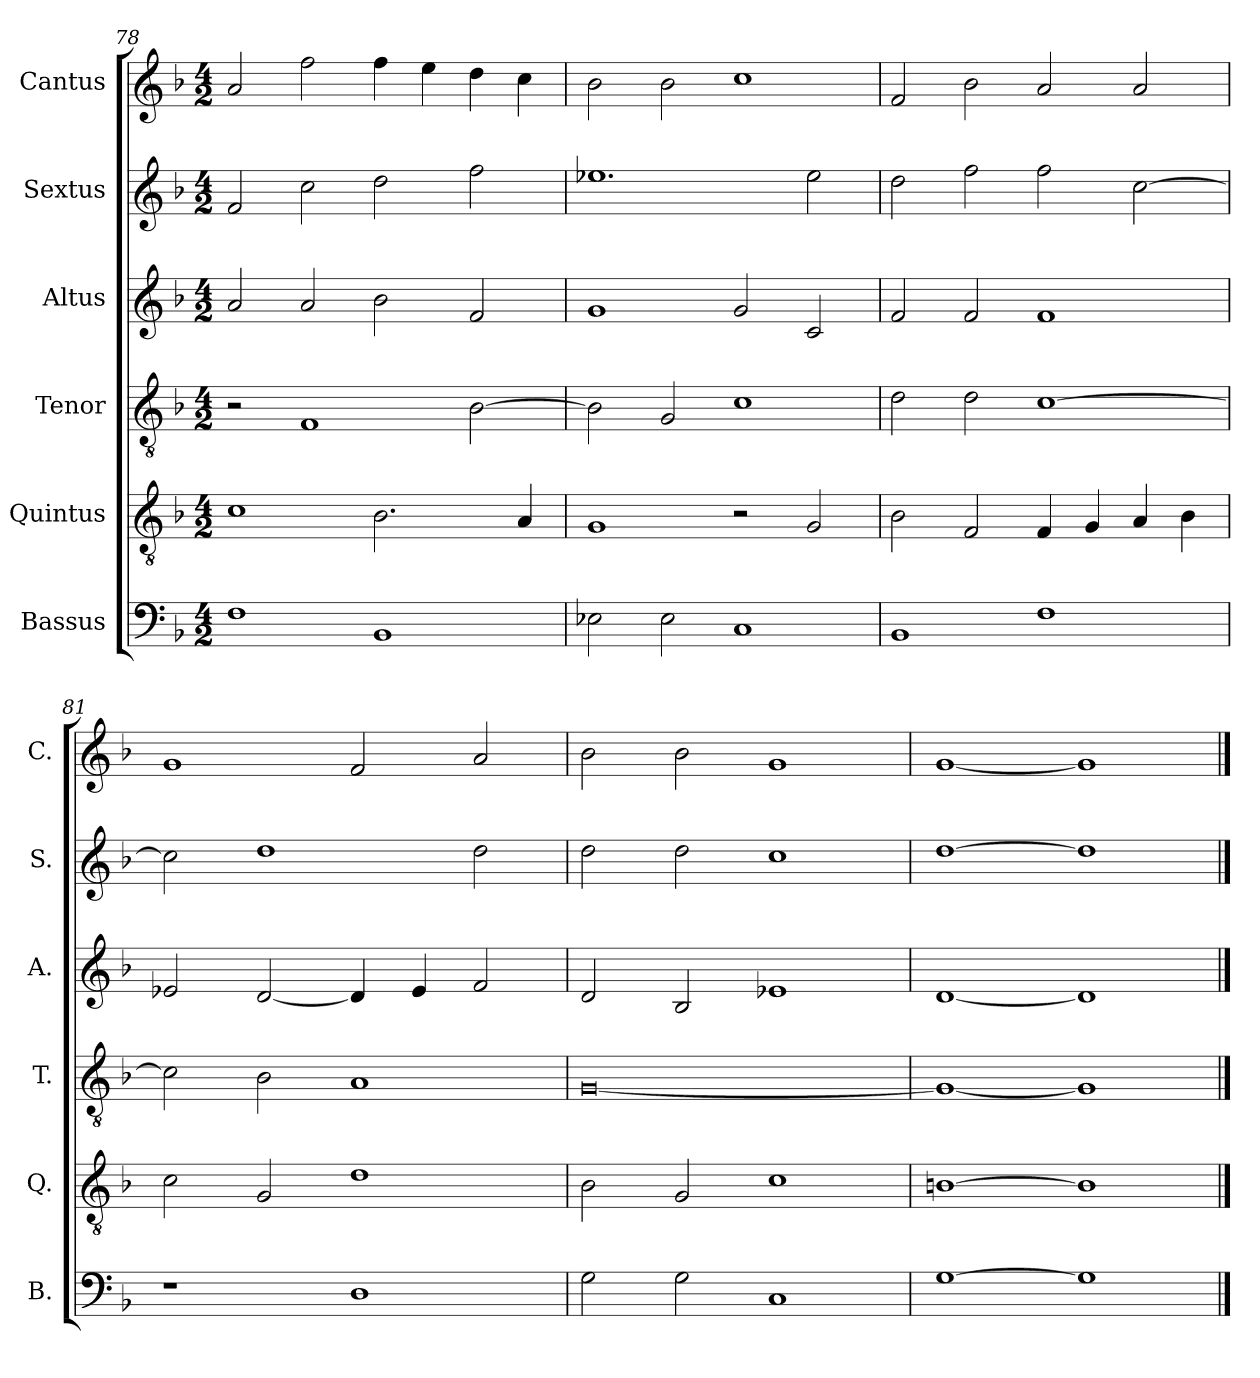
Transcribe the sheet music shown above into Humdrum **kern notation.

**kern	**kern	**kern	**kern	**kern	**kern
*part6	*part5	*part4	*part3	*part2	*part1
*staff6	*staff5	*staff4	*staff3	*staff2	*staff1
*I"Bassus	*I"Quintus	*I"Tenor	*I"Altus	*I"Sextus	*I"Cantus
*I'B.	*I'Q.	*I'T.	*I'A.	*I'S.	*I'C.
*clefF4	*clefGv2	*clefGv2	*clefG2	*clefG2	*clefG2
*k[b-]	*k[b-]	*k[b-]	*k[b-]	*k[b-]	*k[b-]
*F:	*F:	*F:	*F:	*F:	*F:
*M4/2	*M4/2	*M4/2	*M4/2	*M4/2	*M4/2
=78	=78	=78	=78	=78	=78
1F	1c	2r	2a/	2f/	2a/
.	.	1F	2a/	2cc\	2ff\
1BB-	2.B-\	.	2b-\	2dd\	4ff\
.	.	.	.	.	4ee\
.	.	[2B-\	2f/	2ff\	4dd\
.	4A/	.	.	.	4cc\
=79	=79	=79	=79	=79	=79
2E-X\	1G	2B-\]	1g	1.ee-X	2b-\
2E-\	.	2G/	.	.	2b-\
1C	2r	1c	2g/	.	1cc
.	2G/	.	2c/	2ee-\	.
=80	=80	=80	=80	=80	=80
1BB-	2B-\	2d\	2f/	2dd\	2f/
.	2F/	2d\	2f/	2ff\	2b-\
1F	4F/	[1c	1f	2ff\	2a/
.	4G/	.	.	.	.
.	4A/	.	.	[2cc\	2a/
.	4B-\	.	.	.	.
=81	=81	=81	=81	=81	=81
1r	2c\	2c\]	2e-X/	2cc\]	1g
.	2G/	2B-\	[2d/	1dd	.
1D	1d	1A	4d/]	.	2f/
.	.	.	4e-/	.	.
.	.	.	2f/	2dd\	2a/
=82	=82	=82	=82	=82	=82
2G\	2B-\	[0G	2d/	2dd\	2b-\
2G\	2G/	.	2B-/	2dd\	2b-\
1C	1c	.	1e-X	1cc	1g
!!LO:PB:g=z
=83	=83	=83	=83	=83	=83
[1G	[1Bn	1G_	[1d	[1dd	[1g
1G]	1B]	1G]	1d]	1dd]	1g]
==	==	==	==	==	==
*-	*-	*-	*-	*-	*-
